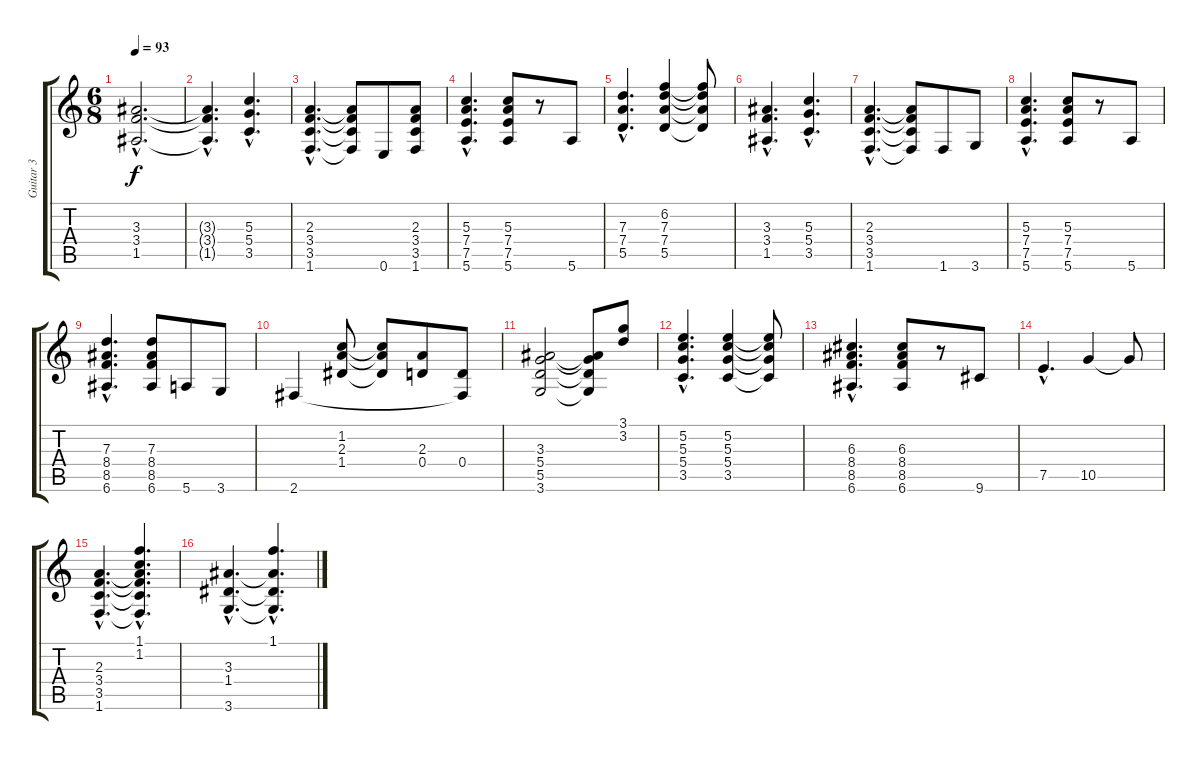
\track ("Guitar 3" "Guitar 3") {instrument electricguitarclean}
\staff {score tabs}
\tuning (E4 B3 G3 D3 A2 E2) {hide}
\ts (6 8)
\tempo 93
\clef g2
\ks c
(3.3{hac t} 3.4{hac t} 1.5{hac t}).2{d dy f} |
(3.3{hac t} 3.4{hac t} 1.5{hac t}).4{d} (5.3{hac} 5.4{hac} 3.5{hac}).4{d} |
(2.3{hac} 3.4{hac} 3.5{hac} 1.6{hac}).4{d} (2.3{t} 3.4{t} 3.5{t} 1.6{t}).8 0.6.8 (2.3 3.4 3.5 1.6).8 |
(5.3{hac} 7.4{hac} 7.5{hac} 5.6{hac}).4{d} (5.3 7.4 7.5 5.6).8 r.8 5.6.8 |
(7.3{hac} 7.4{hac} 5.5{hac}).4{d} (6.2 7.3 7.4 5.5).4 (6.2{t} 7.3{t} 7.4{t} 5.5{t}).8 |
(3.3{hac} 3.4{hac} 1.5{hac}).4{d} (5.3{hac} 5.4{hac} 3.5{hac}).4{d} |
(2.3{hac} 3.4{hac} 3.5{hac} 1.6{hac}).4{d} (2.3{t} 3.4{t} 3.5{t} 1.6{t}).8 1.6.8 3.6.8 |
(5.3{hac} 7.4{hac} 7.5{hac} 5.6{hac}).4{d} (5.3 7.4 7.5 5.6).8 r.8 5.6.8 |
(7.3{hac} 8.4{hac} 8.5{hac} 6.6{hac}).4{d} (7.3 8.4 8.5 6.6).8 5.6.8 3.6.8 |
2.6.4 (1.2 2.3 1.4).8 (1.2{t} 2.3{t} 1.4{t}).8 (2.3 0.4).8 (0.4 2.6{t}).8 |
(3.3 5.4 5.5 3.6).2 (3.3{t} 5.4{t} 5.5{t} 3.6{t}).8 (3.1 3.2).8 |
(5.2{hac} 5.3{hac} 5.4{hac} 3.5{hac}).4{d} (5.2 5.3 5.4 3.5).4 (5.2{t} 5.3{t} 5.4{t} 3.5{t}).8 |
(6.3{hac} 8.4{hac} 8.5{hac} 6.6{hac}).4{d} (6.3 8.4 8.5 6.6).8 r.8 9.6.8 |
7.5{hac}.4{d} 10.5.4 10.5{t}.8 |
(2.3{hac} 3.4{hac} 3.5{hac} 1.6{hac}).4{d} (1.1{hac} 1.2{hac} 2.3{hac t} 3.4{hac t} 3.5{hac t} 1.6{hac t}).4{d} |
(3.3{hac} 1.4{hac} 3.6{hac}).4{d} (1.1{hac} 3.3{hac t} 1.4{hac t} 3.6{hac t}).4{d}
